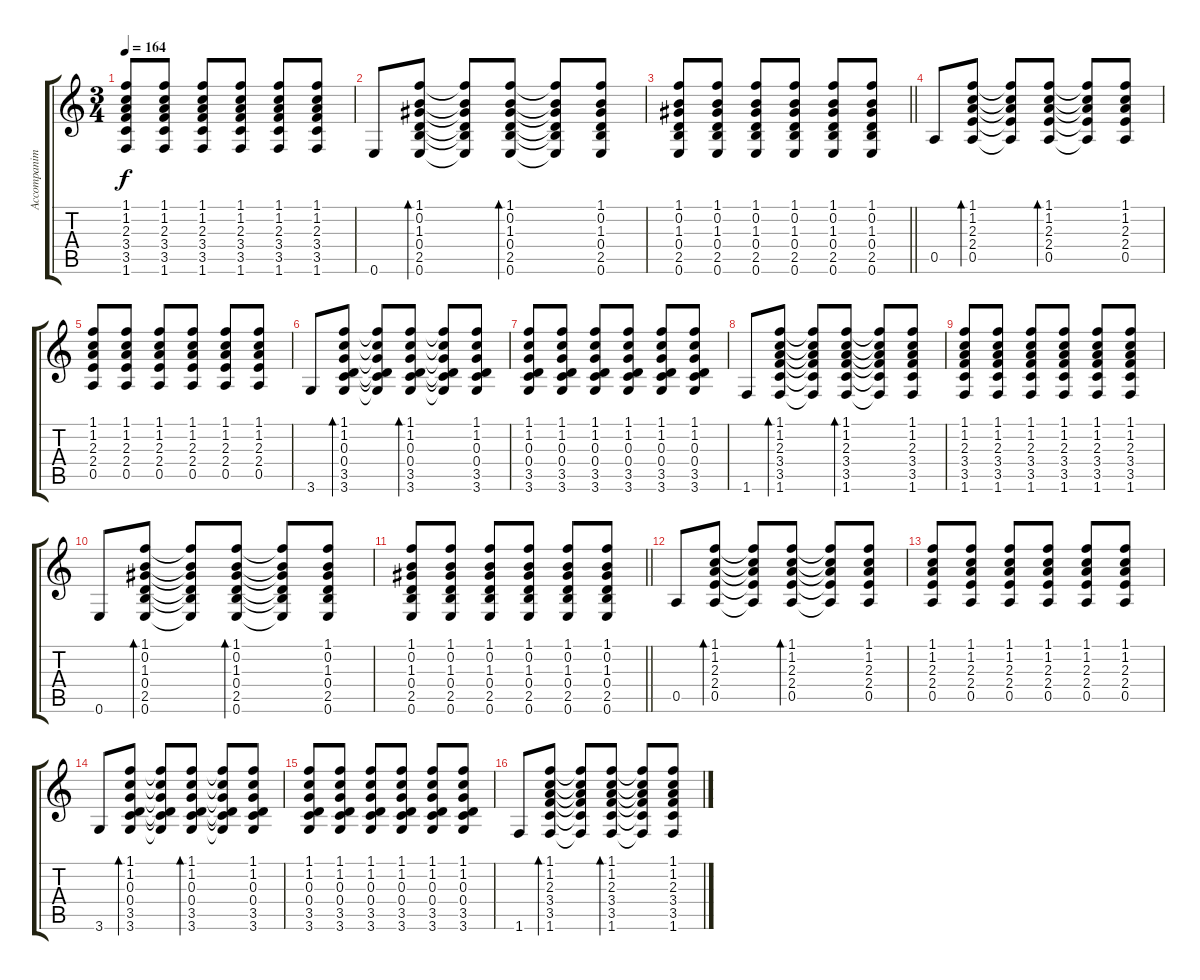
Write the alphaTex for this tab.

\track ("Accompaniment guitar" "Accompanim") {instrument acousticguitarnylon}
\staff {score tabs}
\tuning (E4 B3 G3 D3 A2 E2) {hide}
\ts (3 4)
\tempo 164
\clef g2
\ks c
(1.1 1.2 2.3 3.4 3.5 1.6).8{dy f} (1.1 1.2 2.3 3.4 3.5 1.6).8 (1.1 1.2 2.3 3.4 3.5 1.6).8 (1.1 1.2 2.3 3.4 3.5 1.6).8 (1.1 1.2 2.3 3.4 3.5 1.6).8 (1.1 1.2 2.3 3.4 3.5 1.6).8 |
0.6.8 (1.1 0.2 1.3 0.4 2.5 0.6).8{bd 60} (1.1{t} 0.2{t} 1.3{t} 0.4{t} 2.5{t} 0.6{t}).8 (1.1 0.2 1.3 0.4 2.5 0.6).8{bd 60} (1.1{t} 0.2{t} 1.3{t} 0.4{t} 2.5{t} 0.6{t}).8 (1.1 0.2 1.3 0.4 2.5 0.6).8 |
\barLineRight lightlight
(1.1 0.2 1.3 0.4 2.5 0.6).8 (1.1 0.2 1.3 0.4 2.5 0.6).8 (1.1 0.2 1.3 0.4 2.5 0.6).8 (1.1 0.2 1.3 0.4 2.5 0.6).8 (1.1 0.2 1.3 0.4 2.5 0.6).8 (1.1 0.2 1.3 0.4 2.5 0.6).8 |
0.5.8 (1.1 1.2 2.3 2.4 0.5).8{bd 60} (1.1{t} 1.2{t} 2.3{t} 2.4{t} 0.5{t}).8 (1.1 1.2 2.3 2.4 0.5).8{bd 60} (1.1{t} 1.2{t} 2.3{t} 2.4{t} 0.5{t}).8 (1.1 1.2 2.3 2.4 0.5).8 |
(1.1 1.2 2.3 2.4 0.5).8 (1.1 1.2 2.3 2.4 0.5).8 (1.1 1.2 2.3 2.4 0.5).8 (1.1 1.2 2.3 2.4 0.5).8 (1.1 1.2 2.3 2.4 0.5).8 (1.1 1.2 2.3 2.4 0.5).8 |
3.6.8 (1.1 1.2 0.3 0.4 3.5 3.6).8{bd 60} (1.1{t} 1.2{t} 0.3{t} 0.4{t} 3.5{t} 3.6{t}).8 (1.1 1.2 0.3 0.4 3.5 3.6).8{bd 60} (1.1{t} 1.2{t} 0.3{t} 0.4{t} 3.5{t} 3.6{t}).8 (1.1 1.2 0.3 0.4 3.5 3.6).8 |
(1.1 1.2 0.3 0.4 3.5 3.6).8 (1.1 1.2 0.3 0.4 3.5 3.6).8 (1.1 1.2 0.3 0.4 3.5 3.6).8 (1.1 1.2 0.3 0.4 3.5 3.6).8 (1.1 1.2 0.3 0.4 3.5 3.6).8 (1.1 1.2 0.3 0.4 3.5 3.6).8 |
1.6.8 (1.1 1.2 2.3 3.4 3.5 1.6).8{bd 60} (1.1{t} 1.2{t} 2.3{t} 3.4{t} 3.5{t} 1.6{t}).8 (1.1 1.2 2.3 3.4 3.5 1.6).8{bd 60} (1.1{t} 1.2{t} 2.3{t} 3.4{t} 3.5{t} 1.6{t}).8 (1.1 1.2 2.3 3.4 3.5 1.6).8 |
(1.1 1.2 2.3 3.4 3.5 1.6).8 (1.1 1.2 2.3 3.4 3.5 1.6).8 (1.1 1.2 2.3 3.4 3.5 1.6).8 (1.1 1.2 2.3 3.4 3.5 1.6).8 (1.1 1.2 2.3 3.4 3.5 1.6).8 (1.1 1.2 2.3 3.4 3.5 1.6).8 |
0.6.8 (1.1 0.2 1.3 0.4 2.5 0.6).8{bd 60} (1.1{t} 0.2{t} 1.3{t} 0.4{t} 2.5{t} 0.6{t}).8 (1.1 0.2 1.3 0.4 2.5 0.6).8{bd 60} (1.1{t} 0.2{t} 1.3{t} 0.4{t} 2.5{t} 0.6{t}).8 (1.1 0.2 1.3 0.4 2.5 0.6).8 |
\barLineRight lightlight
(1.1 0.2 1.3 0.4 2.5 0.6).8 (1.1 0.2 1.3 0.4 2.5 0.6).8 (1.1 0.2 1.3 0.4 2.5 0.6).8 (1.1 0.2 1.3 0.4 2.5 0.6).8 (1.1 0.2 1.3 0.4 2.5 0.6).8 (1.1 0.2 1.3 0.4 2.5 0.6).8 |
0.5.8 (1.1 1.2 2.3 2.4 0.5).8{bd 60} (1.1{t} 1.2{t} 2.3{t} 2.4{t} 0.5{t}).8 (1.1 1.2 2.3 2.4 0.5).8{bd 60} (1.1{t} 1.2{t} 2.3{t} 2.4{t} 0.5{t}).8 (1.1 1.2 2.3 2.4 0.5).8 |
(1.1 1.2 2.3 2.4 0.5).8 (1.1 1.2 2.3 2.4 0.5).8 (1.1 1.2 2.3 2.4 0.5).8 (1.1 1.2 2.3 2.4 0.5).8 (1.1 1.2 2.3 2.4 0.5).8 (1.1 1.2 2.3 2.4 0.5).8 |
3.6.8 (1.1 1.2 0.3 0.4 3.5 3.6).8{bd 60} (1.1{t} 1.2{t} 0.3{t} 0.4{t} 3.5{t} 3.6{t}).8 (1.1 1.2 0.3 0.4 3.5 3.6).8{bd 60} (1.1{t} 1.2{t} 0.3{t} 0.4{t} 3.5{t} 3.6{t}).8 (1.1 1.2 0.3 0.4 3.5 3.6).8 |
(1.1 1.2 0.3 0.4 3.5 3.6).8 (1.1 1.2 0.3 0.4 3.5 3.6).8 (1.1 1.2 0.3 0.4 3.5 3.6).8 (1.1 1.2 0.3 0.4 3.5 3.6).8 (1.1 1.2 0.3 0.4 3.5 3.6).8 (1.1 1.2 0.3 0.4 3.5 3.6).8 |
1.6.8 (1.1 1.2 2.3 3.4 3.5 1.6).8{bd 60} (1.1{t} 1.2{t} 2.3{t} 3.4{t} 3.5{t} 1.6{t}).8 (1.1 1.2 2.3 3.4 3.5 1.6).8{bd 60} (1.1{t} 1.2{t} 2.3{t} 3.4{t} 3.5{t} 1.6{t}).8 (1.1 1.2 2.3 3.4 3.5 1.6).8
